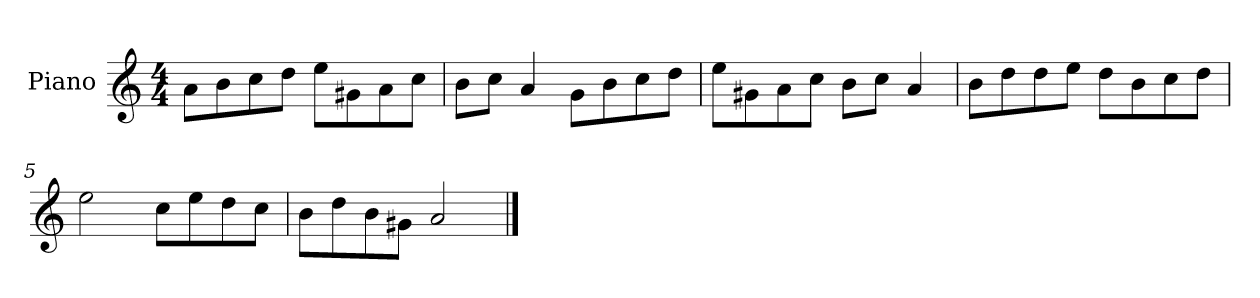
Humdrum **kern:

**kern
*part1
*staff1
*I"Piano
*I'P-no
*clefG2
*k[]
*M4/4
*MM90
=1
8a\L
8b\
8cc\
8dd\J
8ee\L
8g#X\
8a\
8cc\J
=2
8b\L
8cc\J
4a/
8g\L
8b\
8cc\
8dd\J
=3
8ee\L
8g#X\
8a\
8cc\J
8b\L
8cc\J
4a/
=4
8b\L
8dd\
8dd\
8ee\J
8dd\L
8b\
8cc\
8dd\J
=5
2ee\
8cc\L
8ee\
8dd\
8cc\J
!!LO:LB:g=z
=6
8b\L
8dd\
8b\
8g#X\J
2a/
==
*-
